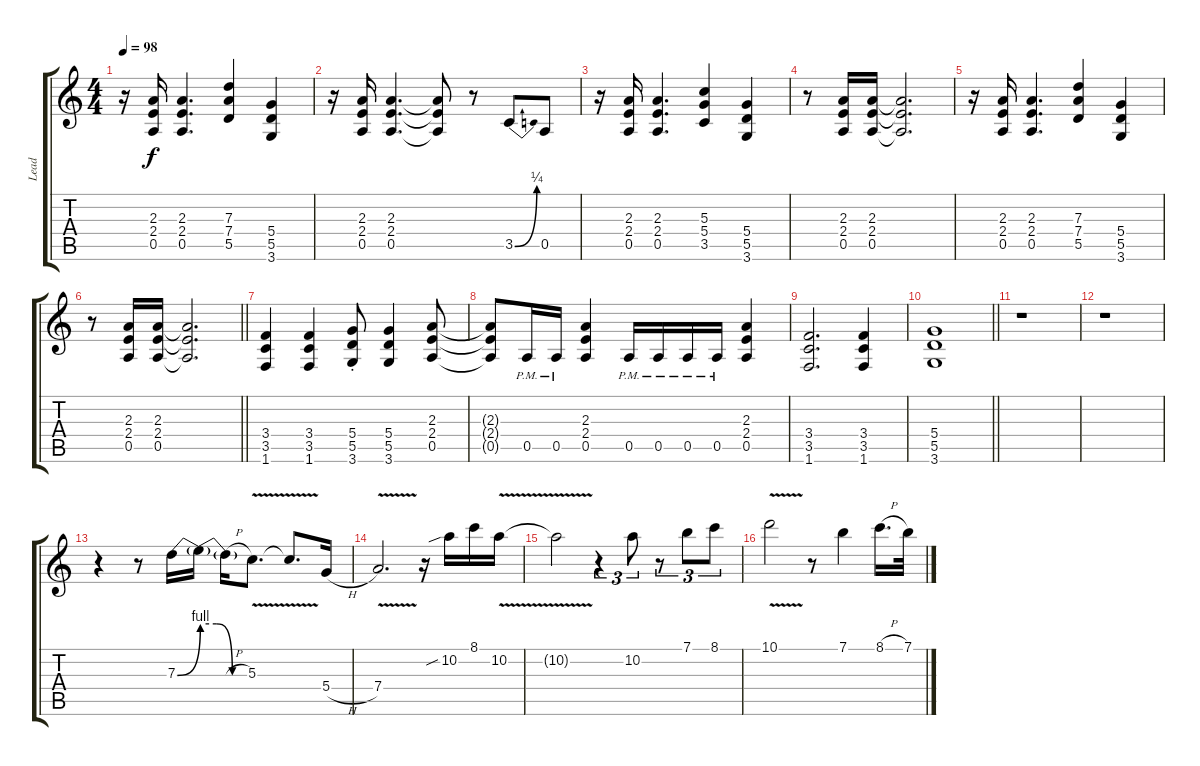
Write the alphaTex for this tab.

\track ("Lead" "Lead") {instrument overdrivenguitar}
\staff {score tabs}
\tuning (E4 B3 G3 D3 A2 E2) {hide}
\ts (4 4)
\tempo 98
\clef g2
\ks c
r.16{dy f} (2.3 2.4 0.5).16 (2.3 2.4 0.5).4{d} (7.3 7.4 5.5).4 (5.4 5.5 3.6).4 |
r.16 (2.3 2.4 0.5).16 (2.3 2.4 0.5).4{d} (2.3{t} 2.4{t} 0.5{t}).8 r.8 3.5{be (bend 0 0 60 1)}.8 0.5.8 |
r.16 (2.3 2.4 0.5).16 (2.3 2.4 0.5).4{d} (5.3 5.4 3.5).4 (5.4 5.5 3.6).4 |
r.8 (2.3 2.4 0.5).16 (2.3 2.4 0.5).16 (2.3{t} 2.4{t} 0.5{t}).2{d} |
r.16 (2.3 2.4 0.5).16 (2.3 2.4 0.5).4{d} (7.3 7.4 5.5).4 (5.4 5.5 3.6).4 |
\barLineRight lightlight
r.8 (2.3 2.4 0.5).16 (2.3 2.4 0.5).16 (2.3{t} 2.4{t} 0.5{t}).2{d} |
(3.4 3.5 1.6).4 (3.4 3.5 1.6).4 (5.4{st} 5.5{st} 3.6{st}).8 (5.4 5.5 3.6).4 (2.3 2.4 0.5).8 |
(2.3{t} 2.4{t} 0.5{t}).8 0.5{pm}.16 0.5{pm}.16 (2.3 2.4 0.5).4 0.5{pm}.16 0.5{pm}.16 0.5{pm}.16 0.5{pm}.16 (2.3 2.4 0.5).4 |
(3.4 3.5 1.6).2{d} (3.4 3.5 1.6).4 |
\barLineRight lightlight
(5.4 5.5 3.6).1 |
r.1 |
r.1 |
r.4 r.8 7.3{be (bend 0 0 60 4)}.16 7.3{be (custom 0 4 20 4 40 0 60 0) t}.16 7.3{h t}.16 5.3{v}.8{d} 5.3{v t}.8{d} 5.4{h}.16 |
7.4{v}.2{d} r.16 10.2{sib}.16 8.1.16 10.2{v}.16 |
10.2{v t}.2 r.4{tu (3 2)} 10.2.8{tu (3 2)} r.8{tu (3 2)} 7.1.8{tu (3 2)} 8.1.8{tu (3 2)} |
10.1{v}.2 r.8 7.1.4 8.1{h}.16{d} 7.1.32
